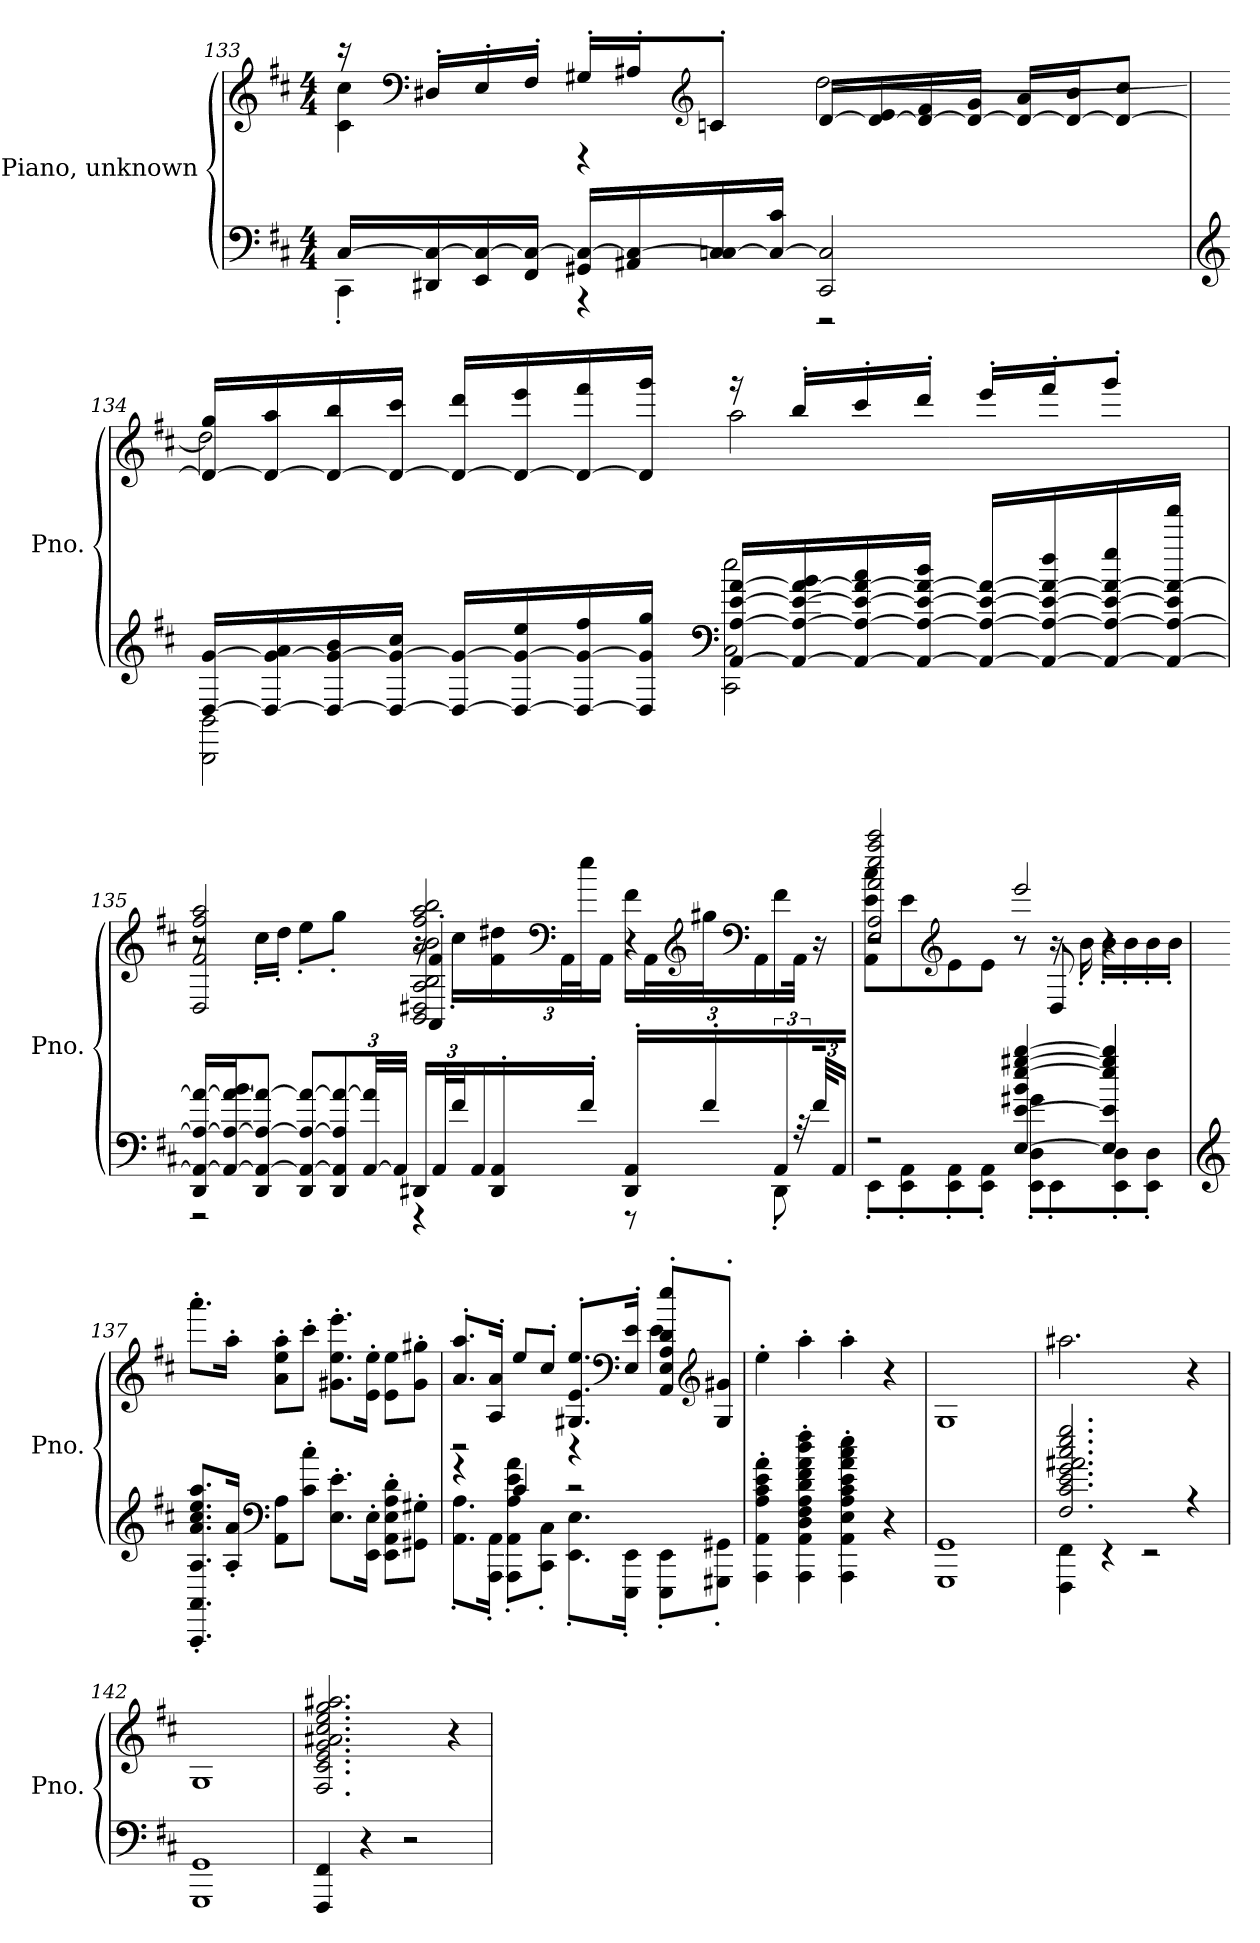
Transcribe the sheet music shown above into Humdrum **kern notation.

**kern	**kern
*part1	*part1
*staff2	*staff1
*I"Piano, unknown	*
*I'Pno.	*
!!LO:PB:g=z
*clefF4	*clefG2
*k[f#c#]	*k[f#c#]
*M4/4	*M4/4
=133	=133
*^	*^
[16C#/LL	4CC#'\	16r	4c#\ 4cc#\
*	*	*clefF4	*
16DD#X/ 16C#/_	.	16D#X'/LL	.
16EE/ 16C#/_	.	16E'/	.
16FF#/ 16C#/_JJ	.	16F#'/JJ	.
16GG#X/ 16C#/_LL	4r	16G#X'/LL	4r
16AA#X/ 16C#/_	.	16A#X'/J	.
*	*	*clefG2	*
16Cn/ 16C#/_	.	8cn'/J	.
16C#/_ 16c#/JJ	.	.	.
2CC#/ 2C#/]	2r	[16d/LL	[2dd\
.	.	16d/_ 16e/	.
.	.	16d/_ 16f#/	.
.	.	16d/_ 16g/JJ	.
.	.	16d/_ 16a/LL	.
.	.	16d/_ 16b/J	.
.	.	8d/_ 8cc#/J	.
!!LO:LB:g=z	!!
=134	=134	=134	=134
*clefG2	*	*	*
[16D/ [16g/LL	2BBB\ 2BB\	16d/_ 16gg/LL	2dd\]
16D/_ 16g/_ 16a/	.	16d/_ 16aa/	.
16D/_ 16g/_ 16b/	.	16d/_ 16bb/	.
16D/_ 16g/_ 16cc#/JJ	.	16d/_ 16ccc#/JJ	.
16D/_ 16g/_LL	.	16d/_ 16ddd/LL	.
16D/_ 16g/_ 16ee/	.	16d/_ 16eee/	.
16D/_ 16g/_ 16ff#/	.	16d/_ 16fff#/	.
16D/] 16g/] 16gg/JJ	.	16d/] 16ggg/JJ	.
*clefF4	*	*	*
[16AA/ [16A/ [16e/ [16a/LL	2CC#\ 2C#\ 2ee\	16r	2aa\
16AA/_ 16A/_ 16e/_ 16a/_ 16b/	.	16bb'/LL	.
16AA/_ 16A/_ 16e/_ 16a/_ 16cc#/	.	16ccc#'/	.
16AA/_ 16A/_ 16e/_ 16a/_ 16dd/JJ	.	16ddd'/JJ	.
16AA/_ 16A/_ 16e/_ 16a/_LL	.	16eee'/LL	.
16AA/_ 16A/_ 16e/_ 16a/_ 16ff#/	.	16fff#'/J	.
16AA/_ 16A/_ 16e/_ 16a/_ 16gg/	.	8ggg'/J	.
16AA/_ 16A/_ 16e/] 16a/_ 16aaa/JJ	.	.	.
!!LO:LB:g=z
=135	=135	=135	=135
*	*	*	*^
16DD/ 16AA/_ 16A/_ 16a/_LL	2r	2D/ 2f#/ 2ff#/ 2aa/	8r	2r
16AA/_ 16A/_ 16a/_ 16b/J	.	.	.	.
8DD/ 8AA/_ 8A/_ 8a/_J	.	.	16cc#'\LL	.
.	.	.	16dd'\JJ	.
8DD/ 8AA/_ 8A/_ 8a/_L	.	.	8ee'\L	.
*Xbrackettup	*	*	*	*
12DD/ 12AA/] 12A/] 12a/_	.	.	8gg'\J	.
[48AA/ 48a/]LL	.	.	.	.
48AA/JJJ]	.	.	.	.
24DD#X/LL	4r	2BB/ 2D#X/ 2A/ 2B/ 2a/ 2b/ 2ff#/ 2aa/ 2bb/	16r	4AA/' 4f#/'
48AA/L	.	.	.	.
48f#/J	.	.	16cc#'\LL	.
24AA/	.	.	.	.
*	*	*	*Xbrackettup	*
16DD#/' 16AA/'	.	.	24f#\ 24dd#X\	.
*	*	*clefF4	*	*
.	.	.	48AA\L	.
16f#'/JJ	.	.	48ee\J	.
.	.	.	24AA\JJ	.
16DD#/' 16AA/'LL	8r	.	24f#\LL	4r
.	.	.	48AA\L	.
*	*	*clefG2	*	*
16f#'/	.	.	48gg#X\J	.
*	*	*clefF4	*	*
.	.	.	24AA\	.
*brackettup	*	*	*	*
24AA/JJ	8DD#'\	.	24f#\	.
48r	.	.	48AA\JJk	.
48f#/KLL	.	.	16r	.
24AA/JJ	.	.	.	.
!!LO:LB:g=z	!!	!!
=136	=136	=136	=136	=136
2r	8EE'\L	2E/ 2A/ 2a/ 2ee/ 2aa/ 2ccc#/	8AA\ 8e\ 8cc#\L	2r
.	8EE\' 8AA\'	.	8e\	.
*	*	*clefG2	*	*
.	8EE\' 8AA\'	.	8e\	.
.	8EE\' 8AA\'J	.	8e\J	.
[4E/ [4e/ 4b/ [4ee/ [4gg#X/ [4bb/	8EE\' 8D\' 8g#X\'L	2eee/	8r	8r
.	8EE'\	.	16r	8D/
.	.	.	16b'\	.
4E/] 4e/] 4ee/] 4gg#/] 4bb/]	8EE\' 8D\'	.	16b'\LL	4r
.	.	.	16b'\	.
.	8EE\' 8D\'J	.	16b'\	.
.	.	.	16b'\JJ	.
*v	*v	*	*	*
*	*v	*v	*v
=137	=137
*clefG2	*
8.AAA/' 8.AA/' 8.A/' 8.a/' 8.cc#/' 8.ee/' 8.aa/'L	8.aaa'\L
16A/' 16a/'Jk	16aa'\Jk
*clefF4	*
8AA\ 8A\L	8a\' 8ee\' 8aa\'L
8c#\' 8cc#\'J	8ccc#'\J
8.E\' 8.e\'L	8.g#X\' 8.ee\' 8.eee\'L
16EE\' 16E\'Jk	16e\' 16ee\'Jk
8EE\' 8AA\' 8E\' 8A\' 8d\'L	8e\ 8ee\L
8GG#X\' 8G#X\'J	8g#\' 8gg#X\'J
!!LO:LB:g=z
=138	=138
*^	*^
4r	8.AA\' 8.A\'L	8.a/' 8.aa/'L	2r
.	16AAA\' 16AA\'Jk	16A/' 16a/'Jk	.
4c#/	8AAA\' 8AA\' 8A\' 8e\' 8a\'L	8ee/L	.
.	8CC#\' 8C#\'J	8cc#'/J	.
2r	8.EE\' 8.E\'L	8.G#X/' 8.e/' 8.ee/'L	4r
*	*	*clefF4	*
.	16EEE\' 16EE\'Jk	16E/' 16e/'Jk	.
.	8EEE\' 8EE\'L	8AA/' 8E/' 8A/' 8d/' 8ee/'L	4e\
*	*	*clefG2	*
.	8GGG#X\' 8GG#X\'J	8G#/' 8g#X/'J	.
*v	*v	*	*
*	*v	*v
=139	=139
4AAA\' 4AA\' 4A\' 4c#\' 4e\' 4a\'	4ee'\
4AAA\' 4AA\' 4D\' 4F#\' 4A\' 4d\' 4f#\' 4a\' 4dd\' 4ff#\'	4aa'\
4AAA\' 4AA\' 4E\' 4A\' 4c#\' 4e\' 4a\' 4cc#\' 4ee\'	4aa'\
4r	4r
=140	=140
1GGG 1GG	1G
=141	=141
*^	*
2.F#/ 2.c#/ 2.e/ 2.g/ 2.a#X/ 2.cc#/ 2.ee/ 2.gg/	4FFF#\ 4FF#\	2.aa#X\
.	4r	.
.	2r	.
4r	.	4r
*v	*v	*
=142	=142
1GGG 1GG	1G
=143	=143
4FFF#/ 4FF#/	2.F#/ 2.c#/ 2.e/ 2.g/ 2.a#X/ 2.cc#/ 2.ee/ 2.gg/ 2.aa#X/
4r	.
2r	.
.	4r
=	=
*-	*-
